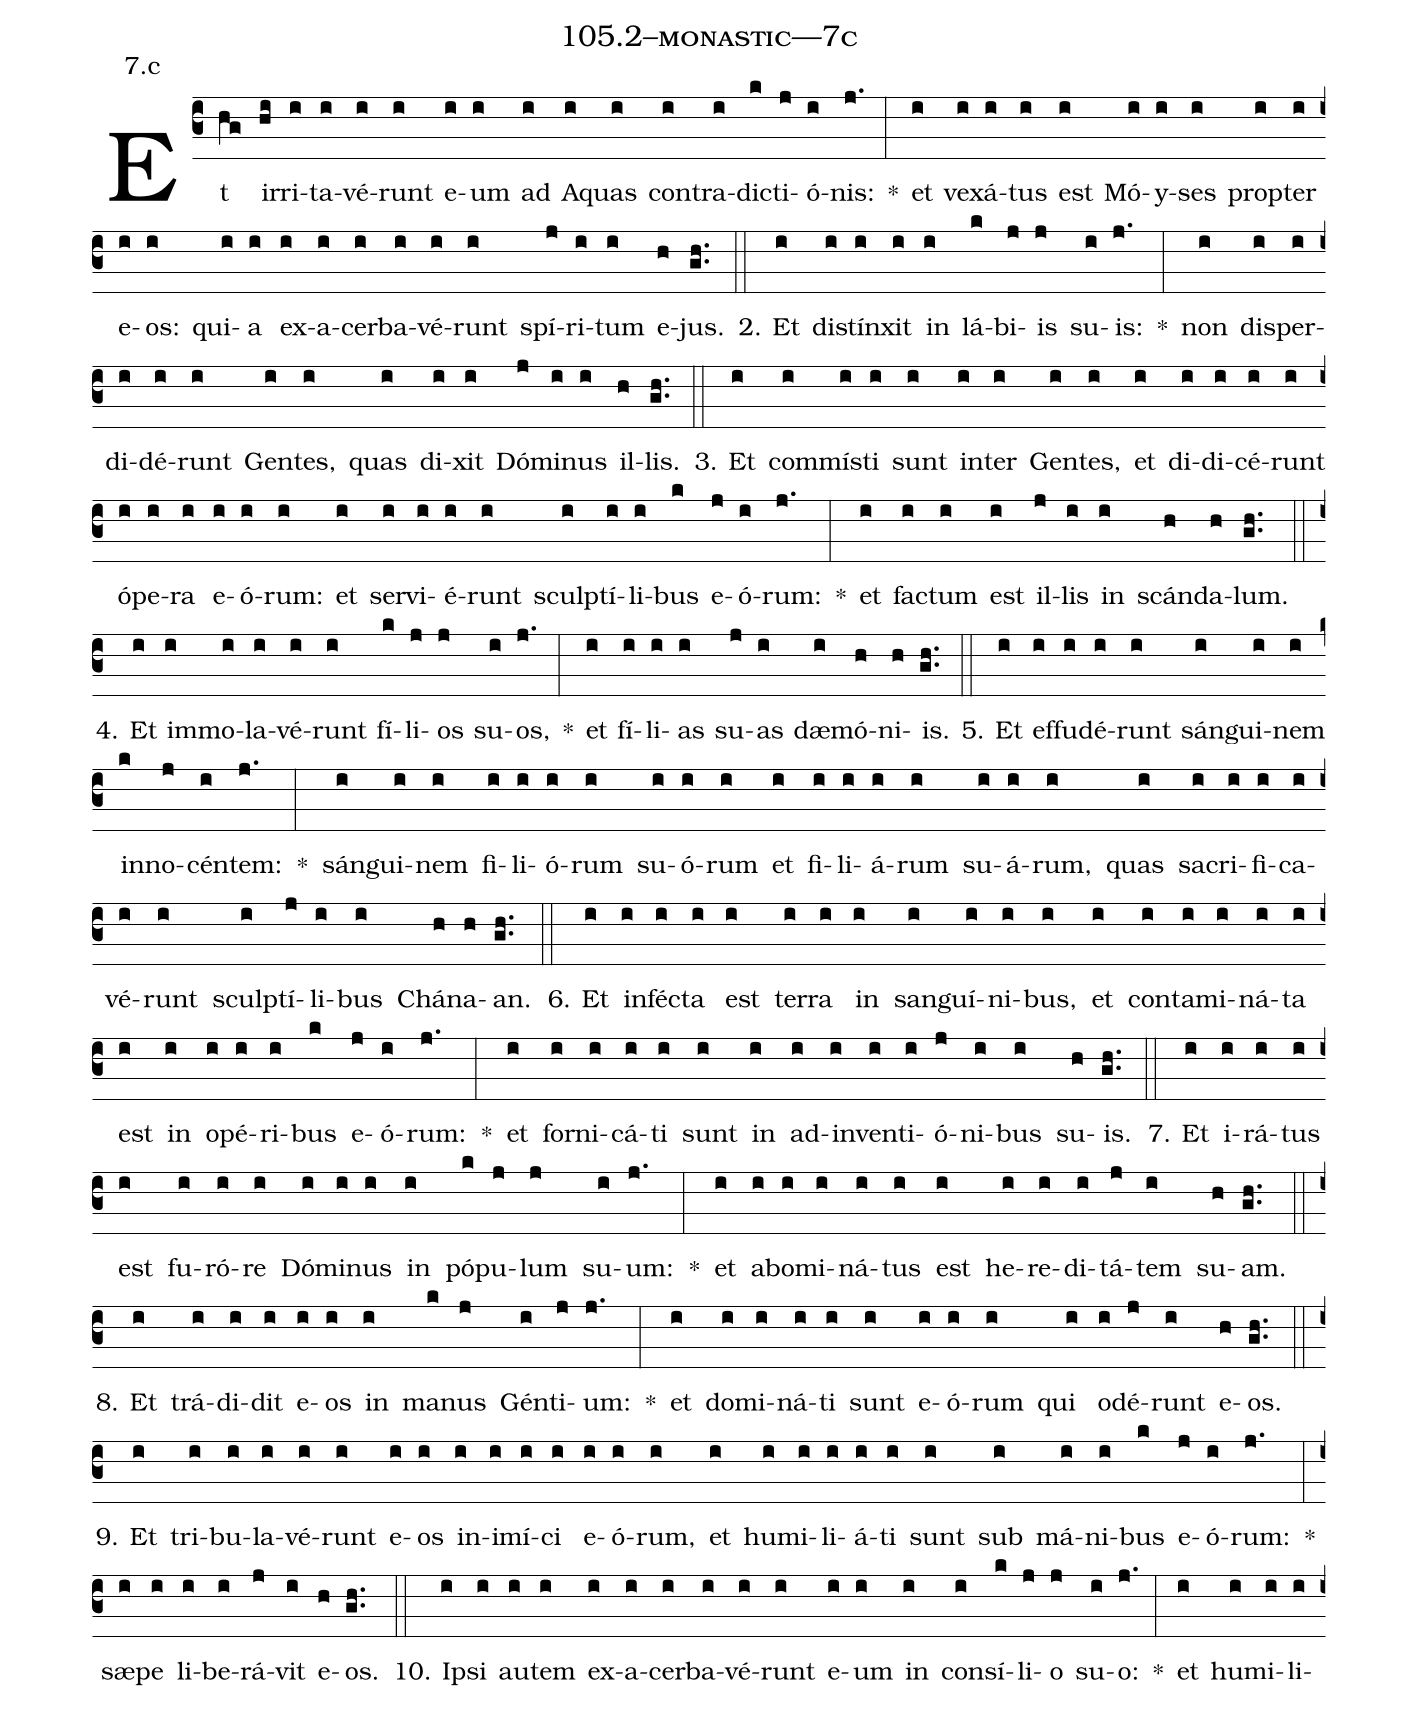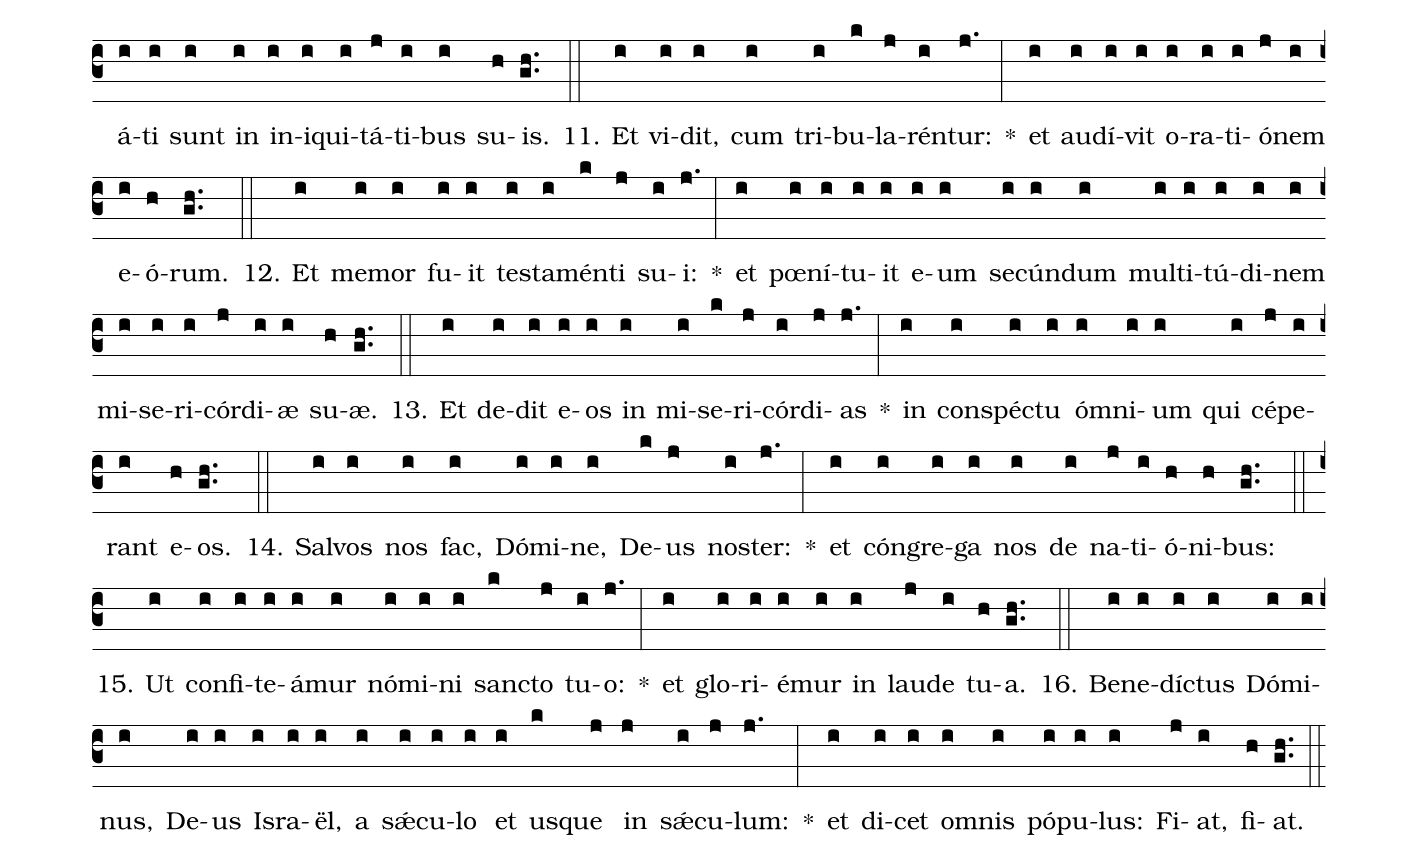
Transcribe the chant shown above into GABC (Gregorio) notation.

name: 105.2--monastic---7c;
annotation: 7.c;
%%
(c3)Et(hg) ir(hi)ri(i)ta(i)vé(i)runt(i) e(i)um(i) ad(i) A(i)quas(i) con(i)tra(i)dic(k)ti(j)ó(i)nis:(j.) *(:) et(i) ve(i)xá(i)tus(i) est(i) Mó(i)y(i)ses(i) prop(i)ter(i) e(i)os:(i) qui(i)a(i) ex(i)a(i)cer(i)ba(i)vé(i)runt(i) spí(j)ri(i)tum(i) e(h)jus.(gh..) (::)
2. Et(i) di(i)stín(i)xit(i) in(i) lá(k)bi(j)is(j) su(i)is:(j.) *(:) non(i) dis(i)per(i)di(i)dé(i)runt(i) Gen(i)tes,(i) quas(i) di(i)xit(i) Dó(j)mi(i)nus(i) il(h)lis.(gh..) (::)
3. Et(i) com(i)mís(i)ti(i) sunt(i) in(i)ter(i) Gen(i)tes,(i) et(i) di(i)di(i)cé(i)runt(i) ó(i)pe(i)ra(i) e(i)ó(i)rum:(i) et(i) ser(i)vi(i)é(i)runt(i) sculp(i)tí(i)li(i)bus(k) e(j)ó(i)rum:(j.) *(:) et(i) fac(i)tum(i) est(i) il(j)lis(i) in(i) scán(h)da(h)lum.(gh..) (::)
4. Et(i) im(i)mo(i)la(i)vé(i)runt(i) fí(k)li(j)os(j) su(i)os,(j.) *(:) et(i) fí(i)li(i)as(i) su(j)as(i) dæ(i)mó(h)ni(h)is.(gh..) (::)
5. Et(i) ef(i)fu(i)dé(i)runt(i) sán(i)gui(i)nem(i) in(k)no(j)cén(i)tem:(j.) *(:) sán(i)gui(i)nem(i) fi(i)li(i)ó(i)rum(i) su(i)ó(i)rum(i) et(i) fi(i)li(i)á(i)rum(i) su(i)á(i)rum,(i) quas(i) sa(i)cri(i)fi(i)ca(i)vé(i)runt(i) sculp(i)tí(j)li(i)bus(i) Chá(h)na(h)an.(gh..) (::)
6. Et(i) in(i)féc(i)ta(i) est(i) ter(i)ra(i) in(i) san(i)guí(i)ni(i)bus,(i) et(i) con(i)ta(i)mi(i)ná(i)ta(i) est(i) in(i) o(i)pé(i)ri(i)bus(k) e(j)ó(i)rum:(j.) *(:) et(i) for(i)ni(i)cá(i)ti(i) sunt(i) in(i) ad(i)in(i)ven(i)ti(i)ó(j)ni(i)bus(i) su(h)is.(gh..) (::)
7. Et(i) i(i)rá(i)tus(i) est(i) fu(i)ró(i)re(i) Dó(i)mi(i)nus(i) in(i) pó(k)pu(j)lum(j) su(i)um:(j.) *(:) et(i) ab(i)o(i)mi(i)ná(i)tus(i) est(i) he(i)re(i)di(i)tá(j)tem(i) su(h)am.(gh..) (::)
8. Et(i) trá(i)di(i)dit(i) e(i)os(i) in(i) ma(k)nus(j) Gén(i)ti(j)um:(j.) *(:) et(i) do(i)mi(i)ná(i)ti(i) sunt(i) e(i)ó(i)rum(i) qui(i) o(i)dé(j)runt(i) e(h)os.(gh..) (::)
9. Et(i) tri(i)bu(i)la(i)vé(i)runt(i) e(i)os(i) in(i)i(i)mí(i)ci(i) e(i)ó(i)rum,(i) et(i) hu(i)mi(i)li(i)á(i)ti(i) sunt(i) sub(i) má(i)ni(i)bus(k) e(j)ó(i)rum:(j.) *(:) sæ(i)pe(i) li(i)be(i)rá(j)vit(i) e(h)os.(gh..) (::)
10. Ip(i)si(i) au(i)tem(i) ex(i)a(i)cer(i)ba(i)vé(i)runt(i) e(i)um(i) in(i) con(i)sí(k)li(j)o(j) su(i)o:(j.) *(:) et(i) hu(i)mi(i)li(i)á(i)ti(i) sunt(i) in(i) in(i)i(i)qui(i)tá(j)ti(i)bus(i) su(h)is.(gh..) (::)
11. Et(i) vi(i)dit,(i) cum(i) tri(i)bu(k)la(j)rén(i)tur:(j.) *(:) et(i) au(i)dí(i)vit(i) o(i)ra(i)ti(i)ó(j)nem(i) e(i)ó(h)rum.(gh..) (::)
12. Et(i) me(i)mor(i) fu(i)it(i) tes(i)ta(i)mén(k)ti(j) su(i)i:(j.) *(:) et(i) pœ(i)ní(i)tu(i)it(i) e(i)um(i) se(i)cún(i)dum(i) mul(i)ti(i)tú(i)di(i)nem(i) mi(i)se(i)ri(i)cór(j)di(i)æ(i) su(h)æ.(gh..) (::)
13. Et(i) de(i)dit(i) e(i)os(i) in(i) mi(i)se(k)ri(j)cór(i)di(j)as(j.) *(:) in(i) con(i)spéc(i)tu(i) óm(i)ni(i)um(i) qui(i) cé(j)pe(i)rant(i) e(h)os.(gh..) (::)
14. Sal(i)vos(i) nos(i) fac,(i) Dó(i)mi(i)ne,(i) De(k)us(j) nos(i)ter:(j.) *(:) et(i) cón(i)gre(i)ga(i) nos(i) de(i) na(j)ti(i)ó(h)ni(h)bus:(gh..) (::)
15. Ut(i) con(i)fi(i)te(i)á(i)mur(i) nó(i)mi(i)ni(i) sanc(k)to(j) tu(i)o:(j.) *(:) et(i) glo(i)ri(i)é(i)mur(i) in(i) lau(j)de(i) tu(h)a.(gh..) (::)
16. Be(i)ne(i)díc(i)tus(i) Dó(i)mi(i)nus,(i) De(i)us(i) Is(i)ra(i)ël,(i) a(i) sǽ(i)cu(i)lo(i) et(i) us(k)que(j) in(j) sǽ(i)cu(j)lum:(j.) *(:) et(i) di(i)cet(i) om(i)nis(i) pó(i)pu(i)lus:(i) Fi(j)at,(i) fi(h)at.(gh..) (::)
